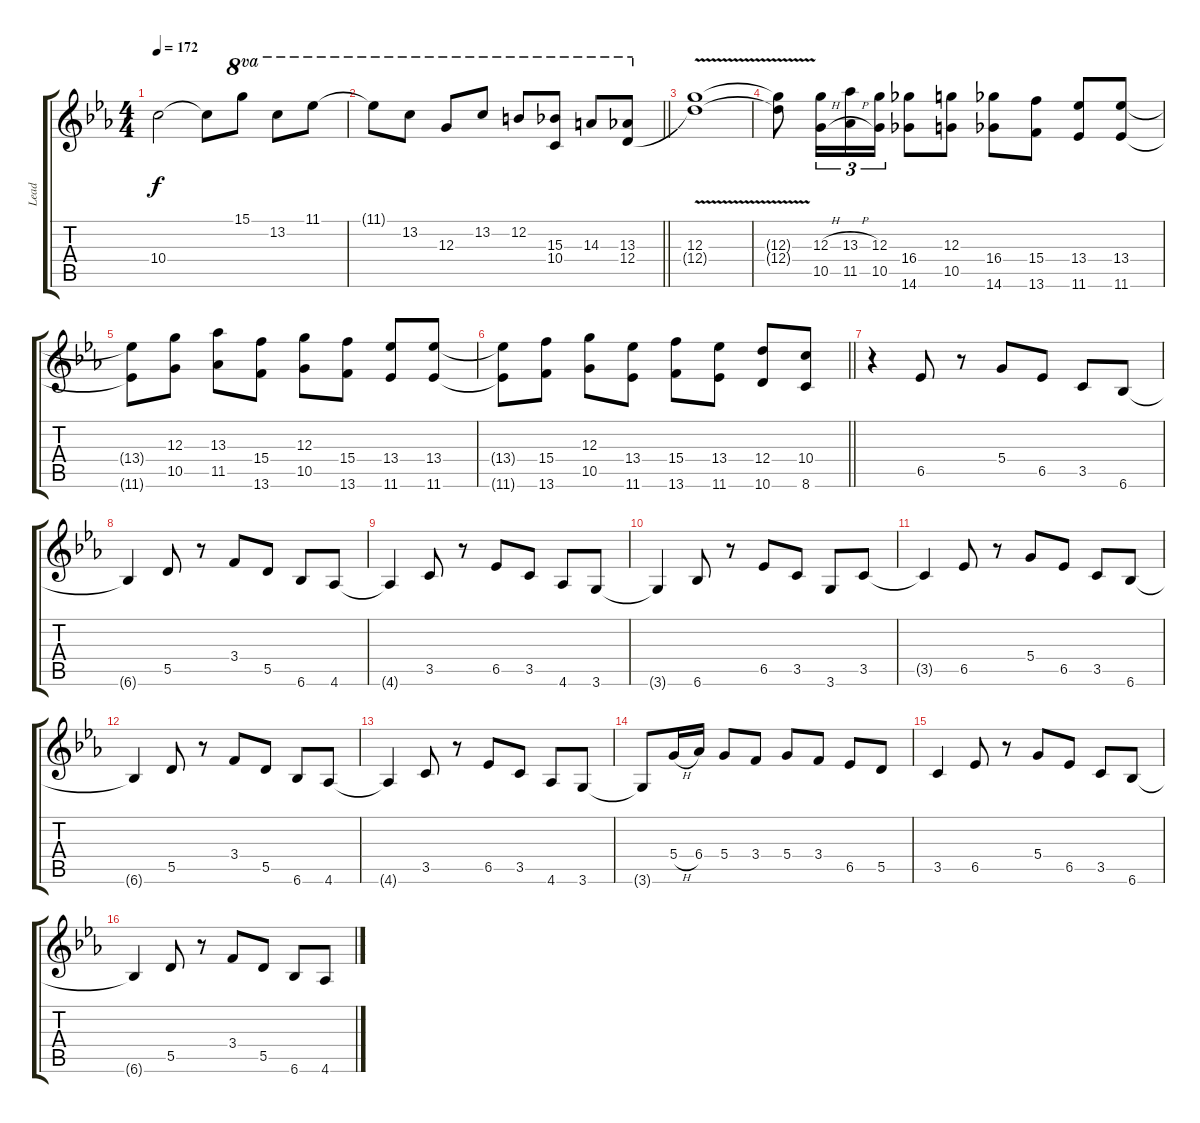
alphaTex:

\track ("Lead" "Lead") {instrument acousticguitarsteel}
\staff {score tabs}
\tuning (E4 B3 G3 D3 A2 E2) {hide}
\ts (4 4)
\tempo 172
\clef g2
\ks eb
10.4.2{dy f} 10.4{t}.8 15.1.8{ot 8va} 13.2.8{ot 8va} 11.1.8{ot 8va} |
\barLineRight lightlight
11.1{t}.8{ot 8va} 13.2.8{ot 8va} 12.3.8{ot 8va} 13.2.8{ot 8va} 12.2.8{ot 8va} (15.3 10.4).8{ot 8va} 14.3.8{ot 8va} (13.3 12.4).8{ot 8va} |
(12.3{v} 12.4{v t}).1 |
(12.3{t} 12.4{t}).8 (12.3{h} 10.5{h}).16{tu (3 2)} (13.3{h} 11.5{h}).16{tu (3 2)} (12.3 10.5).16{tu (3 2)} (16.4 14.6).8 (12.3 10.5).8 (16.4 14.6).8 (15.4 13.6).8 (13.4 11.6).8 (13.4 11.6).8 |
(13.4{t} 11.6{t}).8 (12.3 10.5).8 (13.3 11.5).8 (15.4 13.6).8 (12.3 10.5).8 (15.4 13.6).8 (13.4 11.6).8 (13.4 11.6).8 |
\barLineRight lightlight
(13.4{t} 11.6{t}).8 (15.4 13.6).8 (12.3 10.5).8 (13.4 11.6).8 (15.4 13.6).8 (13.4 11.6).8 (12.4 10.6).8 (10.4 8.6).8 |
r.4 6.5.8 r.8 5.4.8 6.5.8 3.5.8 6.6.8 |
6.6{t}.4 5.5.8 r.8 3.4.8 5.5.8 6.6.8 4.6.8 |
4.6{t}.4 3.5.8 r.8 6.5.8 3.5.8 4.6.8 3.6.8 |
3.6{t}.4 6.6.8 r.8 6.5.8 3.5.8 3.6.8 3.5.8 |
3.5{t}.4 6.5.8 r.8 5.4.8 6.5.8 3.5.8 6.6.8 |
6.6{t}.4 5.5.8 r.8 3.4.8 5.5.8 6.6.8 4.6.8 |
4.6{t}.4 3.5.8 r.8 6.5.8 3.5.8 4.6.8 3.6.8 |
3.6{t}.8 5.4{h}.16 6.4.16 5.4.8 3.4.8 5.4.8 3.4.8 6.5.8 5.5.8 |
3.5.4 6.5.8 r.8 5.4.8 6.5.8 3.5.8 6.6.8 |
6.6{t}.4 5.5.8 r.8 3.4.8 5.5.8 6.6.8 4.6.8
